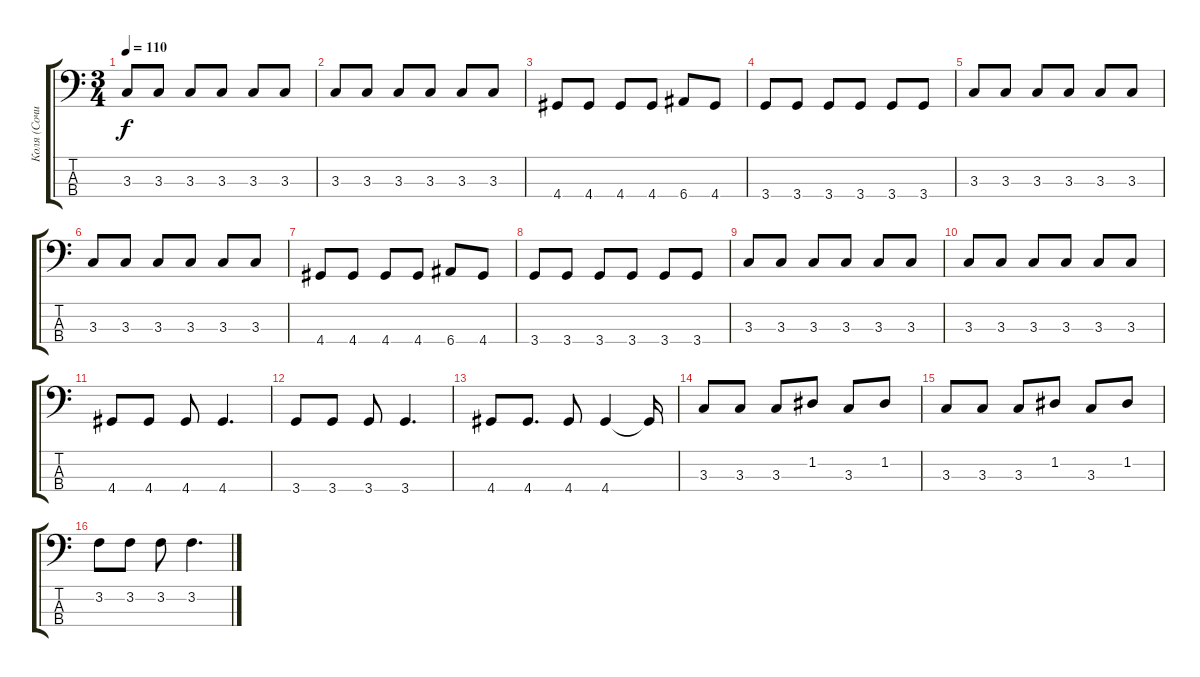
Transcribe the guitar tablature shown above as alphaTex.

\track ("Коля (Сочи) " "Коля (Сочи") {instrument electricbassfinger}
\staff {score tabs}
\tuning (G2 D2 A1 E1) {hide}
\ts (3 4)
\tempo 110
\clef f4
\ks c
3.3.8{dy f} 3.3.8 3.3.8 3.3.8 3.3.8 3.3.8 |
3.3.8 3.3.8 3.3.8 3.3.8 3.3.8 3.3.8 |
4.4.8 4.4.8 4.4.8 4.4.8 6.4.8 4.4.8 |
3.4.8 3.4.8 3.4.8 3.4.8 3.4.8 3.4.8 |
3.3.8 3.3.8 3.3.8 3.3.8 3.3.8 3.3.8 |
3.3.8 3.3.8 3.3.8 3.3.8 3.3.8 3.3.8 |
4.4.8 4.4.8 4.4.8 4.4.8 6.4.8 4.4.8 |
3.4.8 3.4.8 3.4.8 3.4.8 3.4.8 3.4.8 |
3.3.8 3.3.8 3.3.8 3.3.8 3.3.8 3.3.8 |
3.3.8 3.3.8 3.3.8 3.3.8 3.3.8 3.3.8 |
4.4.8 4.4.8 4.4.8 4.4.4{d} |
3.4.8 3.4.8 3.4.8 3.4.4{d} |
4.4.8 4.4.8{d} 4.4.8 4.4.4 4.4{t}.16 |
3.3.8 3.3.8 3.3.8 1.2.8 3.3.8 1.2.8 |
3.3.8 3.3.8 3.3.8 1.2.8 3.3.8 1.2.8 |
3.2.8 3.2.8 3.2.8 3.2.4{d}
